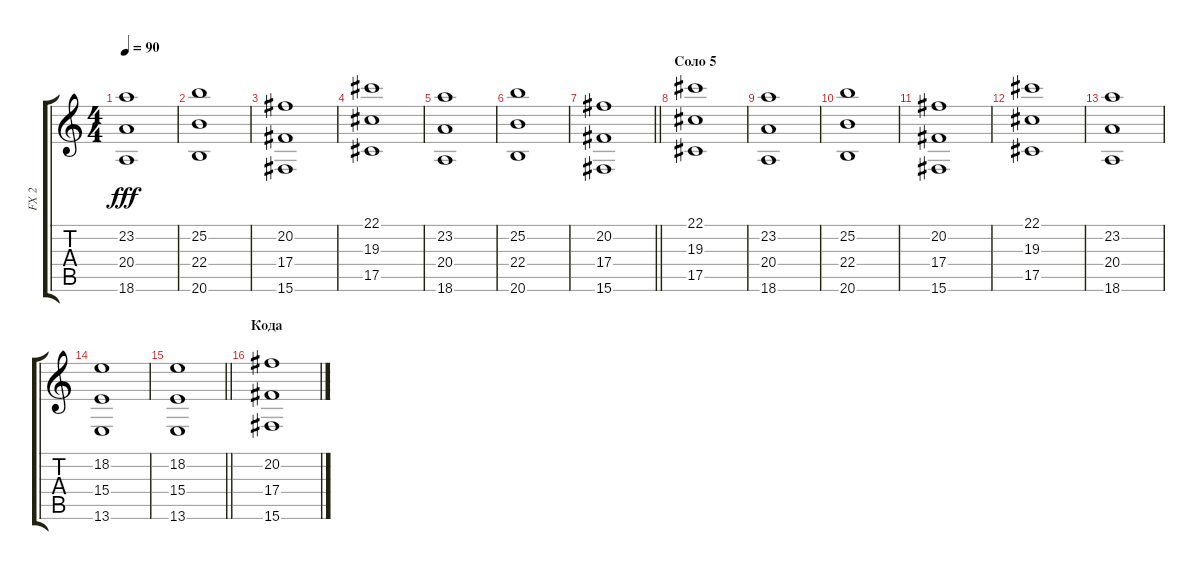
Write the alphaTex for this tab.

\track ("FX 2" "FX 2") {instrument stringensemble1}
\staff {score tabs}
\tuning (Eb4 Bb3 Gb3 Db3 Ab2 Eb2) {hide}
\ts (4 4)
\tempo 90
\clef g2
\ks c
(23.2 20.4 18.6).1{dy fff} |
(25.2 22.4 20.6).1 |
(20.2 17.4 15.6).1 |
(22.1 19.3 17.5).1 |
(23.2 20.4 18.6).1 |
(25.2 22.4 20.6).1 |
\barLineRight lightlight
(20.2 17.4 15.6).1 |
\section ("" "Соло 5")
(22.1 19.3 17.5).1 |
(23.2 20.4 18.6).1 |
(25.2 22.4 20.6).1 |
(20.2 17.4 15.6).1 |
(22.1 19.3 17.5).1 |
(23.2 20.4 18.6).1 |
(18.2 15.4 13.6).1 |
\barLineRight lightlight
(18.2 15.4 13.6).1 |
\section ("" "Кода")
(20.2 17.4 15.6).1
